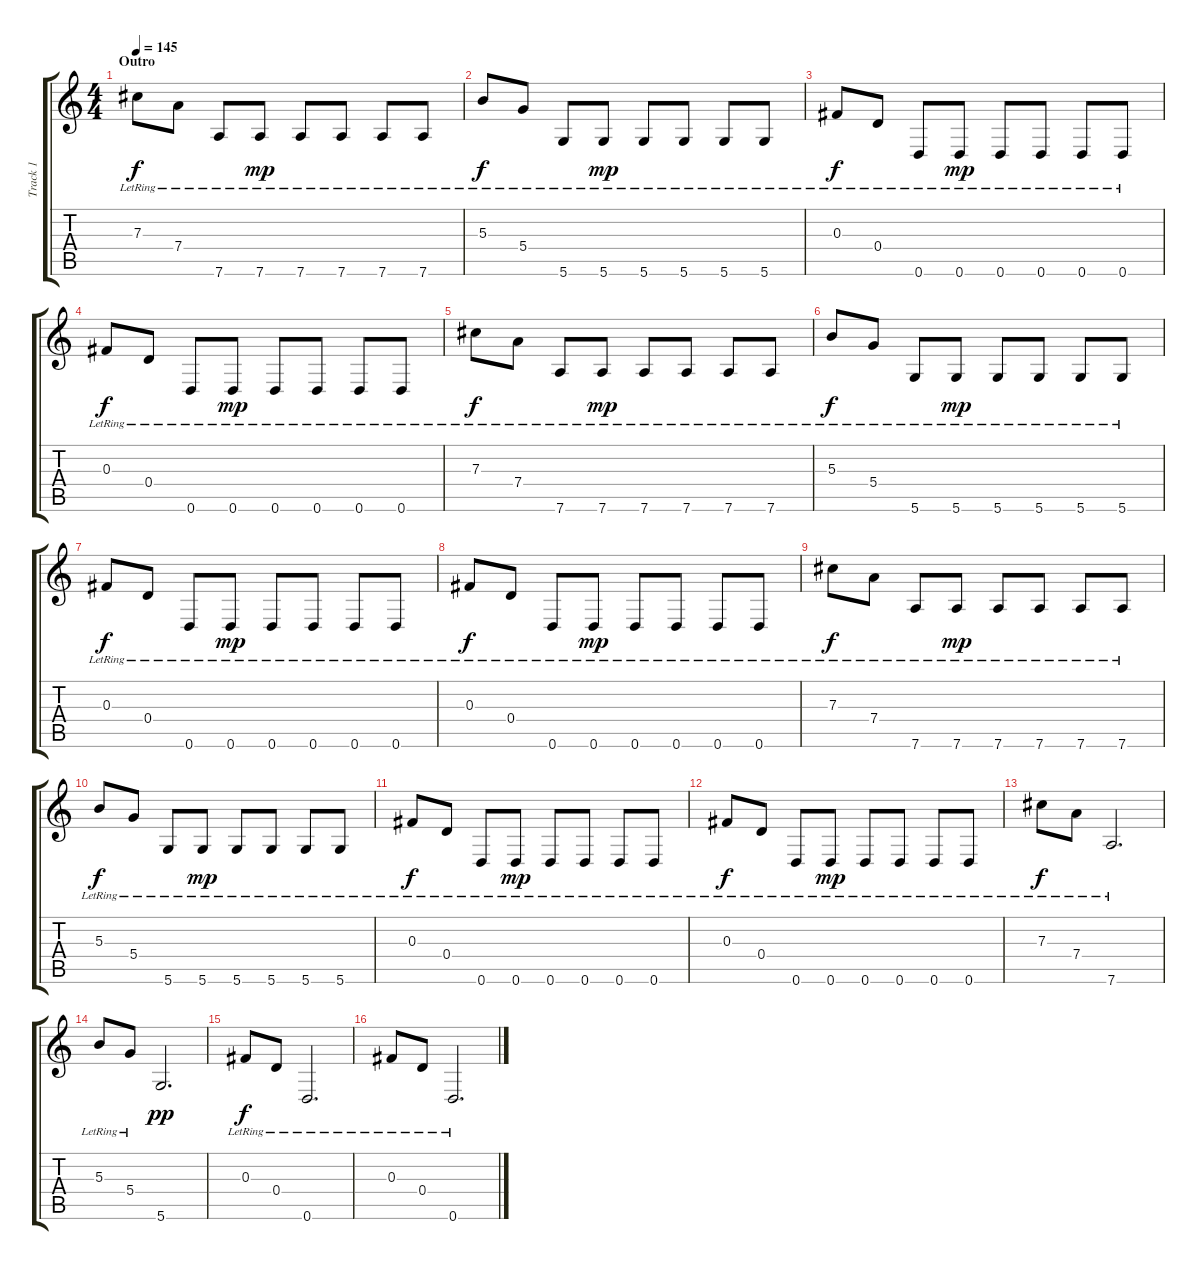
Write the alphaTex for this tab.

\track ("Track 1" "Track 1") {instrument acousticguitarsteel}
\staff {score tabs}
\tuning (D4 A3 Gb3 D3 A2 D2) {hide}
\ts (4 4)
\section ("" "Outro")
\tempo 145
\clef g2
\ks c
7.3{lr}.8{dy f} 7.4{lr}.8 7.6{lr}.8 7.6{lr}.8{dy mp} 7.6{lr}.8 7.6{lr}.8 7.6{lr}.8 7.6{lr}.8 |
5.3{lr}.8{dy f} 5.4{lr}.8 5.6{lr}.8 5.6{lr}.8{dy mp} 5.6{lr}.8 5.6{lr}.8 5.6{lr}.8 5.6{lr}.8 |
0.3{lr}.8{dy f} 0.4{lr}.8 0.6{lr}.8 0.6{lr}.8{dy mp} 0.6{lr}.8 0.6{lr}.8 0.6{lr}.8 0.6{lr}.8 |
0.3{lr}.8{dy f} 0.4{lr}.8 0.6{lr}.8 0.6{lr}.8{dy mp} 0.6{lr}.8 0.6{lr}.8 0.6{lr}.8 0.6{lr}.8 |
7.3{lr}.8{dy f} 7.4{lr}.8 7.6{lr}.8 7.6{lr}.8{dy mp} 7.6{lr}.8 7.6{lr}.8 7.6{lr}.8 7.6{lr}.8 |
5.3{lr}.8{dy f} 5.4{lr}.8 5.6{lr}.8 5.6{lr}.8{dy mp} 5.6{lr}.8 5.6{lr}.8 5.6{lr}.8 5.6{lr}.8 |
0.3{lr}.8{dy f} 0.4{lr}.8 0.6{lr}.8 0.6{lr}.8{dy mp} 0.6{lr}.8 0.6{lr}.8 0.6{lr}.8 0.6{lr}.8 |
0.3{lr}.8{dy f} 0.4{lr}.8 0.6{lr}.8 0.6{lr}.8{dy mp} 0.6{lr}.8 0.6{lr}.8 0.6{lr}.8 0.6{lr}.8 |
7.3{lr}.8{dy f} 7.4{lr}.8 7.6{lr}.8 7.6{lr}.8{dy mp} 7.6{lr}.8 7.6{lr}.8 7.6{lr}.8 7.6{lr}.8 |
5.3{lr}.8{dy f} 5.4{lr}.8 5.6{lr}.8 5.6{lr}.8{dy mp} 5.6{lr}.8 5.6{lr}.8 5.6{lr}.8 5.6{lr}.8 |
0.3{lr}.8{dy f} 0.4{lr}.8 0.6{lr}.8 0.6{lr}.8{dy mp} 0.6{lr}.8 0.6{lr}.8 0.6{lr}.8 0.6{lr}.8 |
0.3{lr}.8{dy f} 0.4{lr}.8 0.6{lr}.8 0.6{lr}.8{dy mp} 0.6{lr}.8 0.6{lr}.8 0.6{lr}.8 0.6{lr}.8 |
7.3{lr}.8{dy f} 7.4{lr}.8 7.6{lr}.2{d} |
5.3{lr}.8 5.4{lr}.8 5.6.2{d dy pp} |
0.3{lr}.8{dy f} 0.4{lr}.8 0.6{lr}.2{d} |
0.3{lr}.8 0.4{lr}.8 0.6{lr}.2{d}
